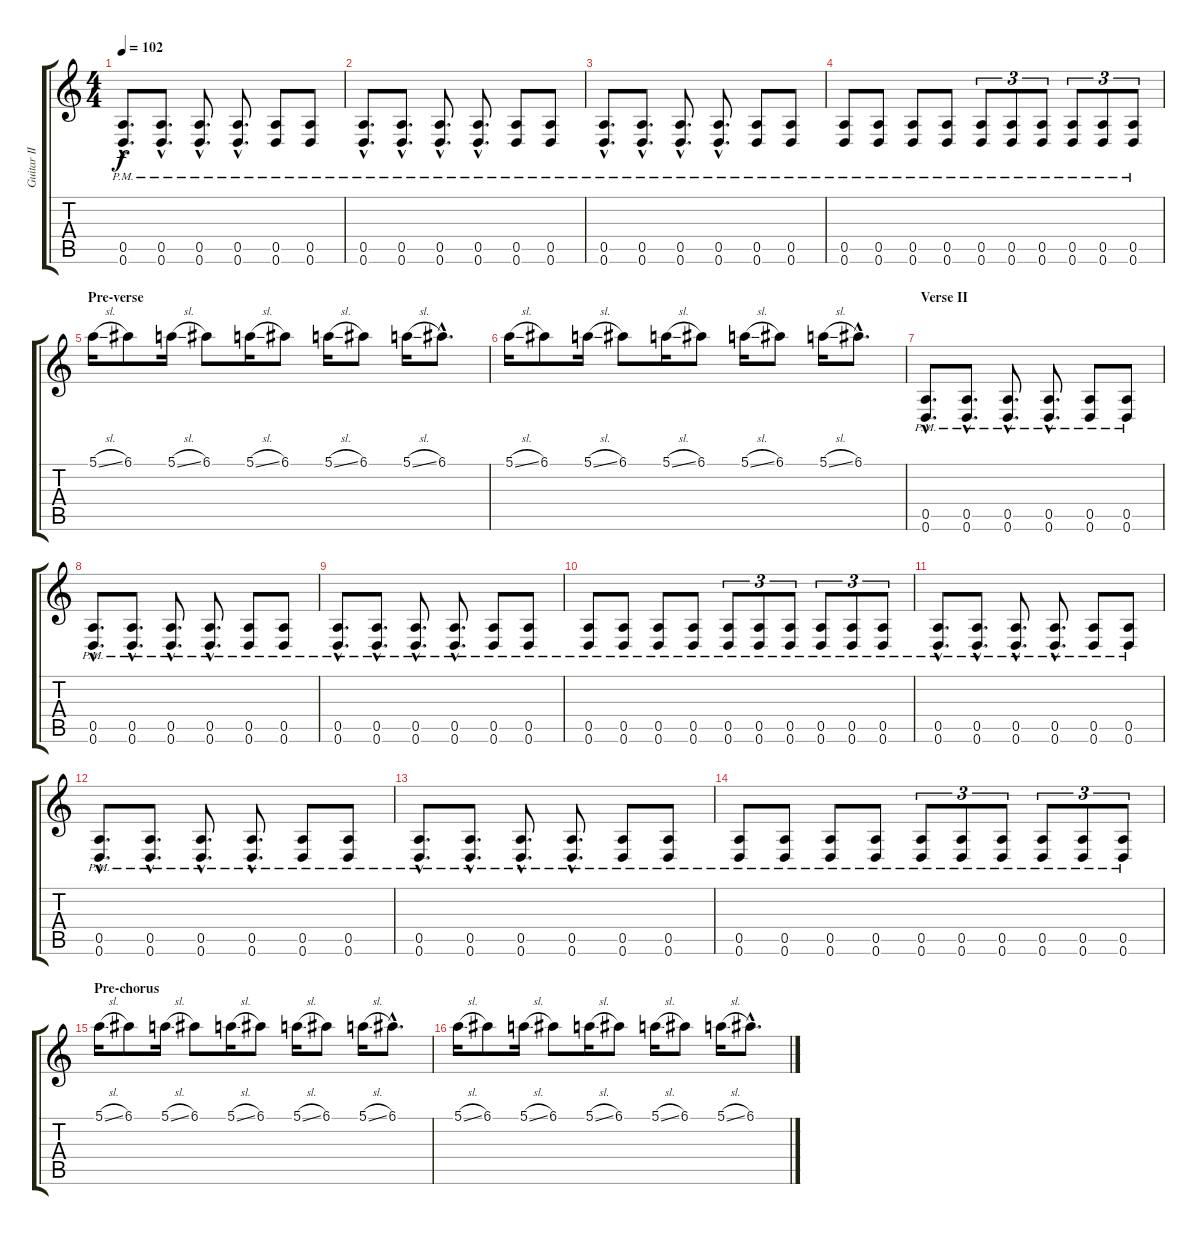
\track ("Guitar II" "Guitar II") {instrument overdrivenguitar}
\staff {score tabs}
\tuning (E4 B3 G3 D3 A2 D2) {hide}
\ts (4 4)
\tempo 102
\clef g2
\ks c
(0.5{hac pm} 0.6{hac pm}).8{d dy f} (0.5{hac pm} 0.6{hac pm}).8{d} (0.5{hac pm} 0.6{hac pm}).8{d} (0.5{hac pm} 0.6{hac pm}).8{d} (0.5{pm} 0.6{pm}).8 (0.5{pm} 0.6{pm}).8 |
(0.5{hac pm} 0.6{hac pm}).8{d} (0.5{hac pm} 0.6{hac pm}).8{d} (0.5{hac pm} 0.6{hac pm}).8{d} (0.5{hac pm} 0.6{hac pm}).8{d} (0.5{pm} 0.6{pm}).8 (0.5{pm} 0.6{pm}).8 |
(0.5{hac pm} 0.6{hac pm}).8{d} (0.5{hac pm} 0.6{hac pm}).8{d} (0.5{hac pm} 0.6{hac pm}).8{d} (0.5{hac pm} 0.6{hac pm}).8{d} (0.5{pm} 0.6{pm}).8 (0.5{pm} 0.6{pm}).8 |
(0.5{pm} 0.6{pm}).8 (0.5{pm} 0.6{pm}).8 (0.5{pm} 0.6{pm}).8 (0.5{pm} 0.6{pm}).8 (0.5{pm} 0.6{pm}).8{tu (3 2)} (0.5{pm} 0.6{pm}).8{tu (3 2)} (0.5{pm} 0.6{pm}).8{tu (3 2)} (0.5{pm} 0.6{pm}).8{tu (3 2)} (0.5{pm} 0.6{pm}).8{tu (3 2)} (0.5{pm} 0.6{pm}).8{tu (3 2)} |
\section ("" "Pre-verse")
5.1{sl}.16 6.1.8 5.1{sl}.16 6.1.8 5.1{sl}.16 6.1.8 5.1{sl}.16 6.1.8 5.1{sl}.16 6.1{hac}.8{d} |
5.1{sl}.16 6.1.8 5.1{sl}.16 6.1.8 5.1{sl}.16 6.1.8 5.1{sl}.16 6.1.8 5.1{sl}.16 6.1{hac}.8{d} |
\section ("" "Verse II")
(0.5{hac pm} 0.6{hac pm}).8{d} (0.5{hac pm} 0.6{hac pm}).8{d} (0.5{hac pm} 0.6{hac pm}).8{d} (0.5{hac pm} 0.6{hac pm}).8{d} (0.5{pm} 0.6{pm}).8 (0.5{pm} 0.6{pm}).8 |
(0.5{hac pm} 0.6{hac pm}).8{d} (0.5{hac pm} 0.6{hac pm}).8{d} (0.5{hac pm} 0.6{hac pm}).8{d} (0.5{hac pm} 0.6{hac pm}).8{d} (0.5{pm} 0.6{pm}).8 (0.5{pm} 0.6{pm}).8 |
(0.5{hac pm} 0.6{hac pm}).8{d} (0.5{hac pm} 0.6{hac pm}).8{d} (0.5{hac pm} 0.6{hac pm}).8{d} (0.5{hac pm} 0.6{hac pm}).8{d} (0.5{pm} 0.6{pm}).8 (0.5{pm} 0.6{pm}).8 |
(0.5{pm} 0.6{pm}).8 (0.5{pm} 0.6{pm}).8 (0.5{pm} 0.6{pm}).8 (0.5{pm} 0.6{pm}).8 (0.5{pm} 0.6{pm}).8{tu (3 2)} (0.5{pm} 0.6{pm}).8{tu (3 2)} (0.5{pm} 0.6{pm}).8{tu (3 2)} (0.5{pm} 0.6{pm}).8{tu (3 2)} (0.5{pm} 0.6{pm}).8{tu (3 2)} (0.5{pm} 0.6{pm}).8{tu (3 2)} |
(0.5{hac pm} 0.6{hac pm}).8{d} (0.5{hac pm} 0.6{hac pm}).8{d} (0.5{hac pm} 0.6{hac pm}).8{d} (0.5{hac pm} 0.6{hac pm}).8{d} (0.5{pm} 0.6{pm}).8 (0.5{pm} 0.6{pm}).8 |
(0.5{hac pm} 0.6{hac pm}).8{d} (0.5{hac pm} 0.6{hac pm}).8{d} (0.5{hac pm} 0.6{hac pm}).8{d} (0.5{hac pm} 0.6{hac pm}).8{d} (0.5{pm} 0.6{pm}).8 (0.5{pm} 0.6{pm}).8 |
(0.5{hac pm} 0.6{hac pm}).8{d} (0.5{hac pm} 0.6{hac pm}).8{d} (0.5{hac pm} 0.6{hac pm}).8{d} (0.5{hac pm} 0.6{hac pm}).8{d} (0.5{pm} 0.6{pm}).8 (0.5{pm} 0.6{pm}).8 |
(0.5{pm} 0.6{pm}).8 (0.5{pm} 0.6{pm}).8 (0.5{pm} 0.6{pm}).8 (0.5{pm} 0.6{pm}).8 (0.5{pm} 0.6{pm}).8{tu (3 2)} (0.5{pm} 0.6{pm}).8{tu (3 2)} (0.5{pm} 0.6{pm}).8{tu (3 2)} (0.5{pm} 0.6{pm}).8{tu (3 2)} (0.5{pm} 0.6{pm}).8{tu (3 2)} (0.5{pm} 0.6{pm}).8{tu (3 2)} |
\section ("" "Pre-chorus")
5.1{sl}.16 6.1.8 5.1{sl}.16 6.1.8 5.1{sl}.16 6.1.8 5.1{sl}.16 6.1.8 5.1{sl}.16 6.1{hac}.8{d} |
5.1{sl}.16 6.1.8 5.1{sl}.16 6.1.8 5.1{sl}.16 6.1.8 5.1{sl}.16 6.1.8 5.1{sl}.16 6.1{hac}.8{d}
